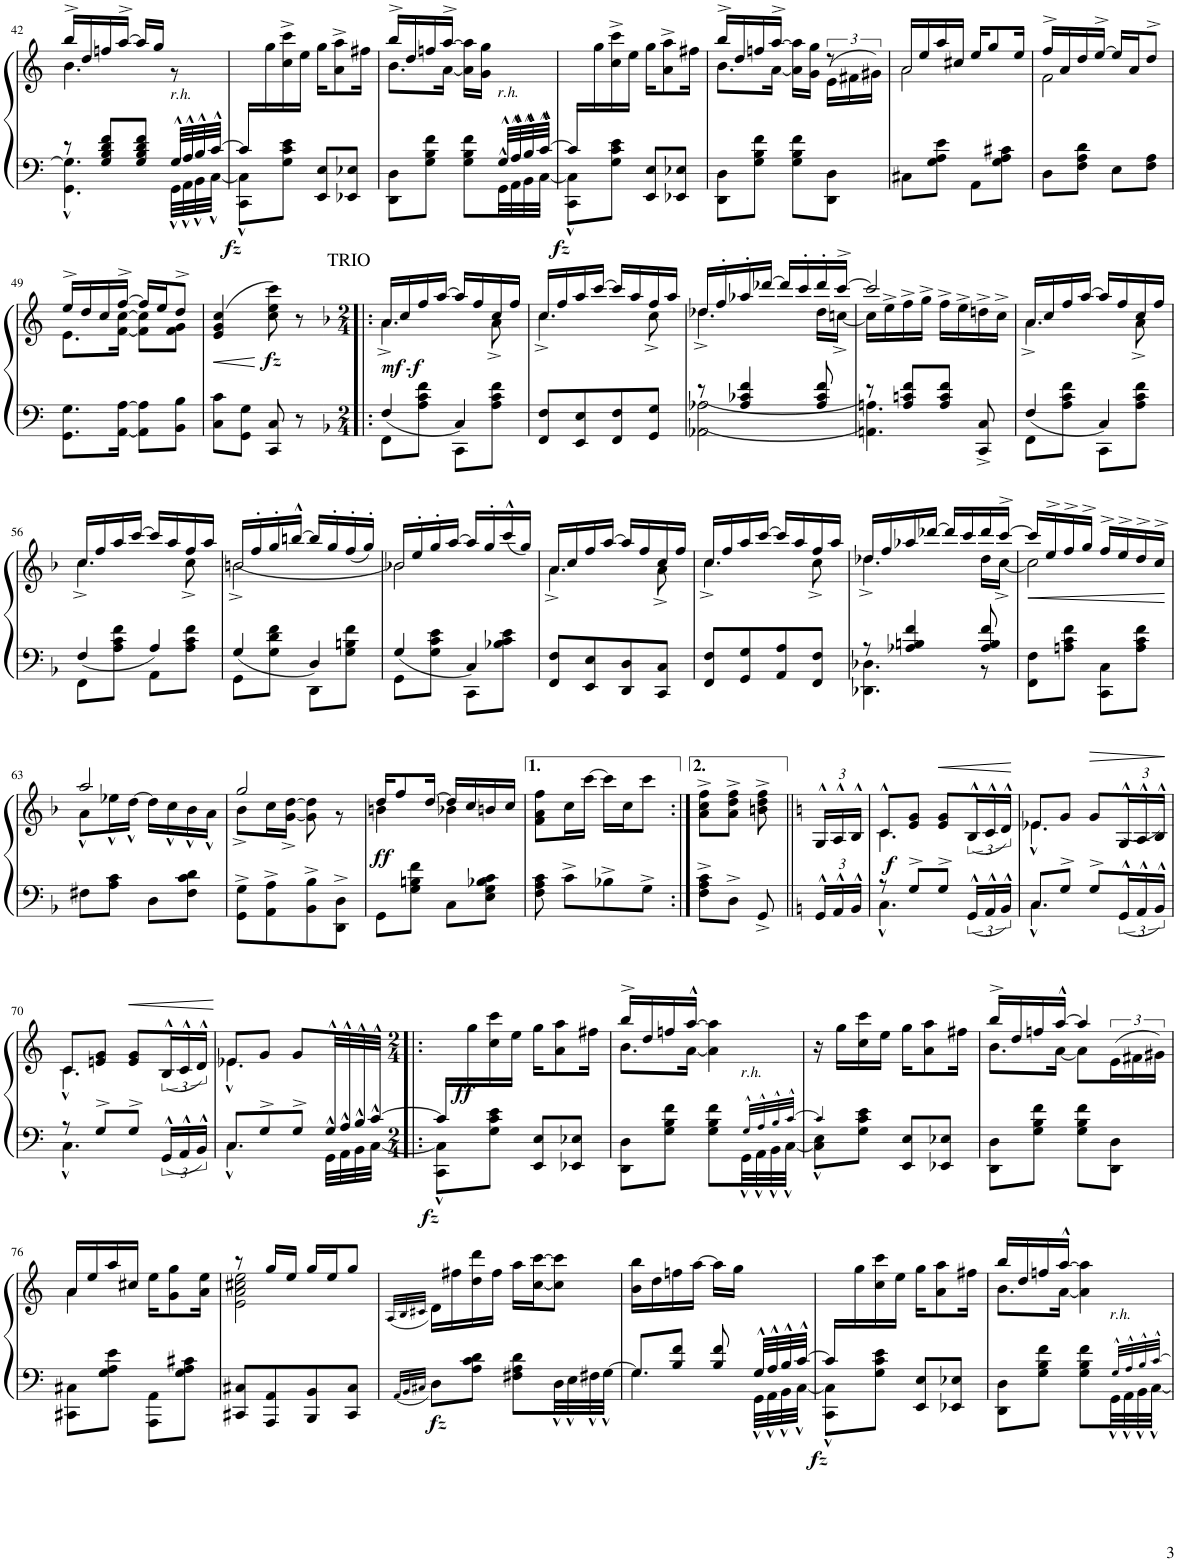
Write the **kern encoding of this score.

**kern	**kern	**dynam
*part1	*part1	*part1
*staff2	*staff1	*staff1/2
*I"Piano	*	*
*I'Pno.	*	*
!!LO:PB:g=z
*clefF4	*clefG2	*
*k[]	*k[]	*
*M2/4	*M2/4	*
=42	=42	=42
*^	*^	*
*	*^	*	*	*
4.ryy	8r	4.GG\^^ 4.G\]^^	16bb^/LL	4.b\	.
.	.	.	16dd/	.	.
.	8G/ 8B/ 8d/ 8f/L	.	16ffn/	.	.
.	.	.	[16aa^/JJ	.	.
.	8G/ 8B/ 8d/ 8f/J	.	16aa/LL]	.	.
.	.	.	16gg/JJ	.	.
!LO:TX:a:i:t=r.h.	!	!	!	!	!
32G^^/LLL	32GG^^\LLL	8ryy	8ryy	8r	.
32A^^/	32AA^^\	.	.	.	.
32B^^/	32BB^^\	.	.	.	.
[>32c^^/JJJ	[<32C^^\JJJ	.	.	.	.
*	*v	*v	*	*	*
*	*	*v	*v	*
=43	=43	=43	=43
!	!	!	!LO:DY:b=2
16c/LL]	8CC\^^ 8C\]^^L	16ryy	fz
4..ryy	.	16gg\	.
.	8G\ 8c\ 8e\J	16cc\^ 16ccc\^	.
.	.	16ee\JJ	.
.	8EE/ 8E/L	16gg\KL	.
.	.	8a\^ 8aa\^	.
.	8EE-X/ 8E-X/J	.	.
.	.	16ff#X\Jk	.
=44	=44	=44	=44
*	*	*^	*
4.ryy	8DD\ 8D\L	16bb^/LL	8.b\L	.
.	.	16dd/	.	.
.	8G\ 8B\ 8f\J	16ffn/	.	.
.	.	[16aa^/JJ	[16a\Jk	.
.	8G\ 8B\ 8f\L	16a\] 16aa\]LL	8ryy	.
.	.	16g\ 16gg\JJ	.	.
!LO:TX:a:i:t=r.h.	!	!	!	!
32G^^/LLL	32GG^^\LL	8ryy	8ryy	.
32A^^/	32AA^^\	.	.	.
32B^^/	32BB^^\	.	.	.
[>32c^^/JJJ	[<32C^^\JJJ	.	.	.
*	*	*v	*v	*
=45	=45	=45	=45
!	!	!	!LO:DY:b=2
16c/LL]	8CC\^^ 8C\]^^L	16ryy	fz
4..ryy	.	16gg\	.
.	8G\ 8c\ 8e\J	16cc\^ 16ccc\^	.
.	.	16ee\JJ	.
.	8EE/ 8E/L	16gg\KL	.
.	.	8a\^ 8aa\^	.
.	8EE-X/ 8E-X/J	.	.
.	.	16ff#X\Jk	.
*v	*v	*	*
=46	=46	=46
*	*^	*
8DD\ 8D\L	16bb^/LL	8.b\L	.
.	16dd/	.	.
8G\ 8B\ 8f\J	16ffn/	.	.
.	[16aa^/JJ	[16a\Jk	.
8G\ 8B\ 8f\L	16a\] 16aa\]LL	8ryy	.
.	16g\ 16gg\JJ	.	.
8DD\ 8D\J	8r	(>24e\LL	.
.	.	24f#X\	.
.	.	24g#X\JJ)	.
=47	=47	=47	=47
8C#X\L	16a/LL	2a\	.
.	16ee/	.	.
8G\ 8A\ 8e\J	16aa/	.	.
.	16cc#X/JJ	.	.
8AA\L	16ee/KL	.	.
.	8gg/	.	.
8G\ 8A\ 8c#X\J	.	.	.
.	16ee/Jk	.	.
=48	=48	=48	=48
8D\L	16ff^/LL	2f\	.
.	16a/	.	.
8F\ 8A\ 8d\J	16dd/	.	.
.	[16ee^/JJ	.	.
8E\L	16ee/LL]	.	.
.	16a/J	.	.
8F\ 8A\J	8dd^/J	.	.
!!LO:LB:g=z	!!
=49	=49	=49	=49
8.GG\ 8.G\L	16ee^/LL	8.e\L	.
.	16dd/	.	.
.	16cc/	.	.
[16AA\ [16A\Jk	[16ff^/JJ	[16f\ [>16cc\Jk	.
8AA\] 8A\]L	16ff/LL]	8f\] 8cc\]L	.
.	16ee/J	.	.
8BB\ 8B\J	8dd^/J	8f\ 8g\J	.
=50	=50	=50	=50
!	!	!	!LO:HP:b
*	*v	*v	*
8C\ 8c\L	(4e/ 4g/ 4cc/	<
8GG\ 8G\J	.	.
!	!	!LO:DY:n=1:b
8CC/ 8C/	8cc\ 8ee\ 8ccc\)	[ fz
8r	8r	.
=51!|:	=51!|:	=51!|:
*k[b-]	*k[b-]	*
*M2/4	*M2/4	*
*^	*^	*
!	!	!LO:TX:a:t=TRIO	!	!
!	!	!	!	!LO:DY:b
!	!	!	!	!LO:DY:n=1:b
!	!	!	!	!LO:DY:n=2:b
4F/	8FF\L	16a/LL	4.a^\	mf other-dynamics f
.	.	16cc/	.	.
.	8A\ 8c\ 8f\J	16ff/	.	.
.	.	[16aa/JJ	.	.
4C/	8CC\L	16aa/LL]	.	.
.	.	16ff/	.	.
.	8A\ 8c\ 8f\J	16cc/	8a^\	.
.	.	16ff/JJ	.	.
*v	*v	*	*	*
=52	=52	=52	=52
8FF/ 8F/L	16cc/LL	4.cc^\	.
.	16ff/	.	.
8EE/ 8E/	16aa/	.	.
.	[16ccc/JJ	.	.
8FF/ 8F/	16ccc/LL]	.	.
.	16aa/	.	.
8GG/ 8G/J	16ff/	8cc^\	.
.	16aa/JJ	.	.
=53	=53	=53	=53
*^	*	*	*
8r	2AA-X\ 2A-X\	16dd-X/LL	4.dd-^\	.
.	.	16ff'/	.	.
4A-/ 4c-X/ 4f/	.	16aa-X'/	.	.
.	.	[16ddd-X/JJ	.	.
.	.	16ddd-/LL]	.	.
.	.	16ccc'/	.	.
8A-/ 8c-/ 8f/	.	16ddd-'/	16dd-\LL	.
.	.	[16ccc^/JJ	[16ccn^\JJ	.
=54	=54	=54	=54	=54
8r	4.AAn\ 4.An\	2ccc/]	16cc\LL]	.
.	.	.	16ee^>\	.
8A/ 8cn/ 8f/L	.	.	16ff^>\	.
.	.	.	16gg^>\JJ	.
8A/ 8c/ 8f/J	.	.	16ff^>\LL	.
.	.	.	16ee^>\	.
8CC/^ 8C/^	8ryy	.	16ddn^>\	.
.	.	.	16cc^>\JJ	.
=55	=55	=55	=55	=55
4F/	8FF\L	16a/LL	4.a^\	.
.	.	16cc/	.	.
.	8A\ 8c\ 8f\J	16ff/	.	.
.	.	[16aa/JJ	.	.
4C/	8CC\L	16aa/LL]	.	.
.	.	16ff/	.	.
.	8A\ 8c\ 8f\J	16cc/	8a^\	.
.	.	16ff/JJ	.	.
!!LO:LB:g=z	!!
=56	=56	=56	=56	=56
4F/	8FF\L	16cc/LL	4.cc^\	.
.	.	16ff/	.	.
.	8A\ 8c\ 8f\J	16aa/	.	.
.	.	[16ccc/JJ	.	.
4A/	8AA\L	16ccc/LL]	.	.
.	.	16aa/	.	.
.	8A\ 8c\ 8f\J	16ff/	8cc^\	.
.	.	16aa/JJ	.	.
=57	=57	=57	=57	=57
4G/	8GG\L	16bn/LL	(2b^\	.
.	.	16ff'/	.	.
.	8G\ 8d\ 8f\J	16gg'/	.	.
.	.	[16bbn^^/JJ	.	.
4D/	8DD\L	16bb/LL]	.	.
.	.	16gg'/	.	.
.	8G\ 8Bn\ 8f\J	(<16ff'/	.	.
.	.	16gg'/JJ)	.	.
=58	=58	=58	=58	=58
4G/	8GG\L	16b-/LL	2b-X\)	.
.	.	16ee'/	.	.
.	8G\ 8c\ 8e\J	16gg'/	.	.
.	.	[16aa/JJ	.	.
4C/	8CC\L	16aa/LL]	.	.
.	.	16gg'/	.	.
.	8B-X\ 8c\ 8e\J	(<16ccc^^/	.	.
.	.	16gg/JJ)	.	.
*v	*v	*	*	*
=59	=59	=59	=59
8FF/ 8F/L	16a/LL	4.a^\	.
.	16cc/	.	.
8EE/ 8E/	16ff/	.	.
.	[16aa/JJ	.	.
8DD/ 8D/	16aa/LL]	.	.
.	16ff/	.	.
8CC/ 8C/J	16cc/	8a^\	.
.	16ff/JJ	.	.
=60	=60	=60	=60
8FF/ 8F/L	16cc/LL	4.cc^\	.
.	16ff/	.	.
8GG/ 8G/	16aa/	.	.
.	[16ccc/JJ	.	.
8AA/ 8A/	16ccc/LL]	.	.
.	16aa/	.	.
8FF/ 8F/J	16ff/	8cc^\	.
.	16aa/JJ	.	.
=61	=61	=61	=61
*^	*	*	*
8r	4.DD-X\ 4.D-X\	16dd-X/LL	4.dd-^\	.
.	.	16ff/	.	.
4A-X/ 4Bn/ 4f/	.	16aa-X/	.	.
.	.	[16ddd-X/JJ	.	.
.	.	16ddd-/LL]	.	.
.	.	16ccc/	.	.
8A-/ 8B/ 8f/	8r	16ddd-/	16dd-\LL	.
.	.	[16ccc^/JJ	[16cc^\JJ	.
*v	*v	*	*	*
=62	=62	=62	=62
!	!	!	!LO:HP:b
8FF\ 8F\L	16ccc/LL]	2cc\]	<
.	16ee^/	.	.
8An\ 8c\ 8f\J	16ff^/	.	.
.	16gg^/JJ	.	.
8CC\ 8C\L	16ff^/LL	.	.
.	16ee^/	.	.
8A\ 8c\ 8f\J	16dd^/	.	.
.	16cc^/JJ	.	.
*	*v	*v	*
.	.	[
!!LO:LB:g=z
=63	=63	=63
*	*^	*
8F#X\L	2aa/	8a^^\L	.
8A\ 8c\J	.	16ee-X^^\L	.
.	.	[>16dd^^\JJ	.
8D\L	.	16dd\LL]	.
.	.	16cc^^\	.
8F#\ 8c\ 8d\J	.	16b-^^\	.
.	.	16a^^\JJ	.
=64	=64	=64	=64
8GG\^ 8G\^L	2gg/	8b-^\L	.
8AA\^ 8A\^	.	16cc\L	.
.	.	[16g\^ [>16dd\^JJ	.
8BB-\^ 8B-\^	.	8g\] 8dd\]	.
8DD\^ 8D\^J	.	8r	.
=65	=65	=65	=65
!	!	!	!LO:DY:b
8GG\L	16dd/KL	4bn\	ff
.	8ff/	.	.
8G\ 8Bn\ 8f\J	.	.	.
.	[16dd/Jk	.	.
8C\L	16dd/LL]	4b-X\	.
.	16cc/	.	.
8E\ 8G\ 8B-X\ 8c\J	16bn/	.	.
.	16cc/JJ	.	.
*	*v	*v	*
=66	=66	=66
8F\ 8A\ 8c\	8f\ 8a\ 8ff\L	.
8c^\L	16cc\L	.
.	[16ccc\JJ	.
8B-X^\	16ccc\LL]	.
.	16cc\J	.
8G^\J	8ccc\J	.
=67:|!	=67:|!	=67:|!
8F\^ 8A\^ 8c\^L	8a\^ 8cc\^ 8ff\^L	.
8D^\J	8a\^ 8dd\^ 8ff\^J	.
8GG^/	8bn\^ 8dd\^ 8ff\^	.
=67X1||	=67X1||	=67X1||
*k[]	*k[]	*
*Xbrackettup	*Xbrackettup	*
24GG^^/LL	24G^^/LL	.
24AA^^/	24A^^/	.
24BB^^/JJ	24B^^/JJ	.
=68	=68	=68
*^	*^	*
!	!	!	!	!LO:DY:b
8r	4.C^^\	8c/L	4.c^^\	f
8G^/L	.	8e/ 8g/J	.	.
!	!	!	!	!LO:HP:b
8G^/J	.	8e/ 8g/L	.	<
*brackettup	*	*brackettup	*	*
24GG^^/LL	8ryy	(<24B^^/L	8ryy	.
24AA^^/	.	24c^^/	.	.
24BB^^/JJ	.	24d^^/JJ)	.	.
*v	*v	*	*	*
*	*v	*v	*
.	.	[
=69	=69	=69
*^	*^	*
8C/L	4.C^^\	8e-X/L	4.e-^^\	.
8G^/J	.	8g/J	.	.
!	!	!	!	!LO:HP:b
8G^/L	.	8g/L	.	>
*	*	*Xbrackettup	*	*
24GG^^/L	8ryy	(24G^^/L	8ryy	.
24AA^^/	.	24A^^/	.	.
24BB^^/JJ	.	24B^^/JJ)	.	.
*v	*v	*	*	*
*	*v	*v	*
.	.	]
!!LO:LB:g=z
=70	=70	=70
*^	*^	*
8r	4.C^^\	8c/L	4.c^^\	.
8G^/L	.	8en/ 8g/J	.	.
!	!	!	!	!LO:HP:b
8G^/J	.	8e/ 8g/L	.	<
*	*	*brackettup	*	*
24GG^^/LL	8ryy	(<24B^^/L	8ryy	.
24AA^^/	.	24c^^/	.	.
24BB^^/JJ	.	24d^^/JJ)	.	.
=71	=71	=71	=71	=71
*	*^	*	*	*
4.ryy	8C/L	4.C^^\	8e-X/L	4.e-^^\	.
.	8G^/	.	8g/J	.	[
.	8G^/J	.	8g/L	.	.
32G^^/LL	32GG^^\LLL	8ryy	8ryy	8ryy	.
32A^^/	32AA^^\	.	.	.	.
32B^^/	32BB^^\	.	.	.	.
[>32c^^/JJJ	[<32C^^\JJJ	.	.	.	.
*v	*v	*v	*	*	*
*	*v	*v	*
=72!|:	=72!|:	=72!|:
*M2/4	*M2/4	*
*^	*	*
!	!	!	!LO:DY:b=2
!	!	!	!LO:DY:n=1:b
16c/LL]	8CC\^^ 8C\]^^L	16ryy	fz ff
4..ryy	.	16gg\	.
.	8G\ 8c\ 8e\J	16cc\ 16ccc\	.
.	.	16ee\JJ	.
.	8EE/ 8E/L	16gg\KL	.
.	.	8a\ 8aa\	.
.	8EE-X/ 8E-X/J	.	.
.	.	16ff#X\Jk	.
=73	=73	=73	=73
*	*	*^	*
8DD\ 8D\L	4.ryy	16bb^/LL	8.b\L	.
.	.	16dd/	.	.
8G\ 8B\ 8f\J	.	16ffn/	.	.
.	.	[16aa^^/JJ	[16a\Jk	.
8G\ 8B\ 8f\L	.	4a\] 4aa\]	4ryy	.
!LO:TX:a:i:t=r.h.	!	!	!	!
32GG^^\LL	32G^^!/LLL	.	.	.
32AA^^\	32A^^!/	.	.	.
32BB^^\	32B^^!/	.	.	.
[<32C^^\JJJ	[32c^^!/JJJ	.	.	.
*	*	*v	*v	*
=74	=74	=74	=74
8C\]^^ 8E\^^L	4c!/]	16r	.
.	.	16gg\LL	.
8G\ 8c\ 8e\J	.	16cc\ 16ccc\	.
.	.	16ee\JJ	.
8EE/ 8E/L	4ryy	16gg\KL	.
.	.	8a\ 8aa\	.
8EE-X/ 8E-X/J	.	.	.
.	.	16ff#X\Jk	.
*v	*v	*	*
=75	=75	=75
*	*^	*
8DD\ 8D\L	16bb^/LL	8.b\L	.
.	16dd/	.	.
8G\ 8B\ 8f\J	16ffn/	.	.
.	[16aa^^/JJ	[16a\Jk	.
8G\ 8B\ 8f\L	4aa/]	8a\L]	.
8DD\ 8D\J	.	(>24e\L	.
.	.	24f#X\	.
.	.	24g#X\JJ)	.
!!LO:LB:g=z	!!
=76	=76	=76	=76
8CC#X\ 8C#X\L	16a/LL	4a\	.
.	16ee/	.	.
8G\ 8A\ 8e\J	16aa/	.	.
.	16cc#X/JJ	.	.
8AAA\ 8AA\L	16ee\KL	4ryy	.
.	8g\ 8gg\	.	.
8G\ 8A\ 8c#X\J	.	.	.
.	16a\ 16ee\Jk	.	.
=77	=77	=77	=77
8CC#X/ 8C#X/L	8r	2e\ 2a\ 2cc#X\ 2ee\	.
8AAA/ 8AA/	16gg/LL	.	.
.	16ee/JJ	.	.
8BBB/ 8BB/	16gg/LL	.	.
.	16ee/J	.	.
8CC#/ 8C#/J	8gg/J	.	.
*	*v	*v	*
=78	=78	=78
32qAA/LLL	(32qA/LLL	.
32qBB/	32qB/	.
32qC#X/JJJ	32qc#X/JJJ	.
!	!	!LO:DY:b=2
8D\L	16d\LL)	fz
.	16ff#X\	.
8A\ 8c\ 8d\J	16dd\ 16ddd\	.
.	16ff#\JJ	.
8F#X\ 8A\ 8d\L	16aa\LL	.
.	[16cc\ [16ccc\J	.
32D^^\LL	8cc\] 8ccc\]J	.
32E^^\	.	.
32F#X^^\	.	.
[>32G^^\JJJ	.	.
=79	=79	=79
*^	*	*
*	*^	*	*
4.ryy	8G/L	4.G\]	16b\ 16bb\LL	.
.	.	.	16dd\	.
.	8B/ 8f/J	.	16ffn\	.
.	.	.	[16aa\JJ	.
.	8B/ 8f/	.	16aa\LL]	.
.	.	.	16gg\JJ	.
32G^^/LLL	32GG^^\LLL	8ryy	8ryy	.
32A^^/	32AA^^\	.	.	.
32B^^/	32BB^^\	.	.	.
[>32c^^/JJJ	[<32C^^\JJJ	.	.	.
*	*v	*v	*	*
=80	=80	=80	=80
!	!	!	!LO:DY:b=2
16c/LL]	8CC\^^ 8C\]^^L	16ryy	fz
4..ryy	.	16gg\	.
.	8G\ 8c\ 8e\J	16cc\ 16ccc\	.
.	.	16ee\JJ	.
.	8EE/ 8E/L	16gg\KL	.
.	.	8a\ 8aa\	.
.	8EE-X/ 8E-X/J	.	.
.	.	16ff#X\Jk	.
=81	=81	=81	=81
*	*	*^	*
8DD\ 8D\L	4.ryy	16bb/LL	8.b\L	.
.	.	16dd/	.	.
8G\ 8B\ 8f\J	.	16ffn/	.	.
.	.	[16aa^^/JJ	[16a\Jk	.
8G\ 8B\ 8f\L	.	4a\] 4aa\]	4ryy	.
!LO:TX:a:i:t=r.h.	!	!	!	!
32GG^^\LL	32G^^!/LLL	.	.	.
32AA^^\	32A^^!/	.	.	.
32BB^^\	32B^^!/	.	.	.
[32C^^\JJJ	[32c^^!/JJJ	.	.	.
*v	*v	*	*	*
*	*v	*v	*
=	=	=
*-	*-	*-
